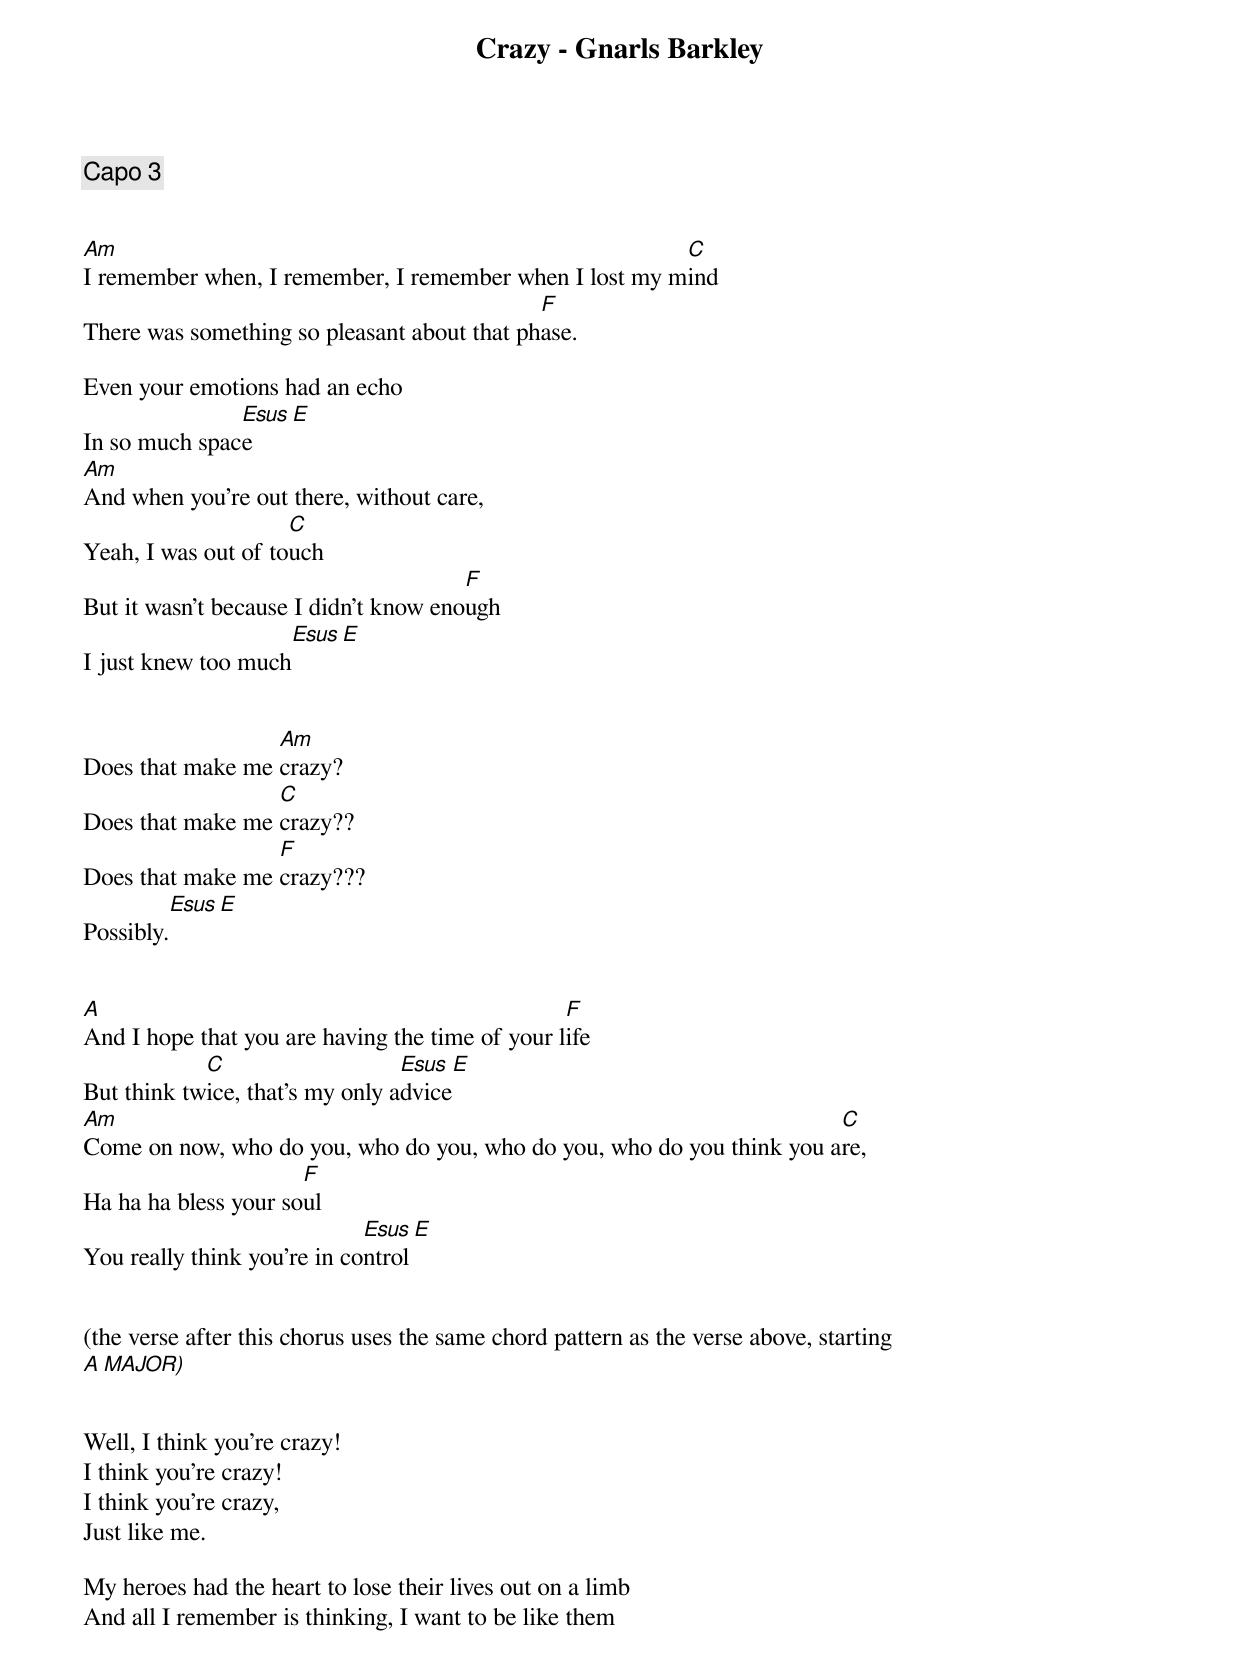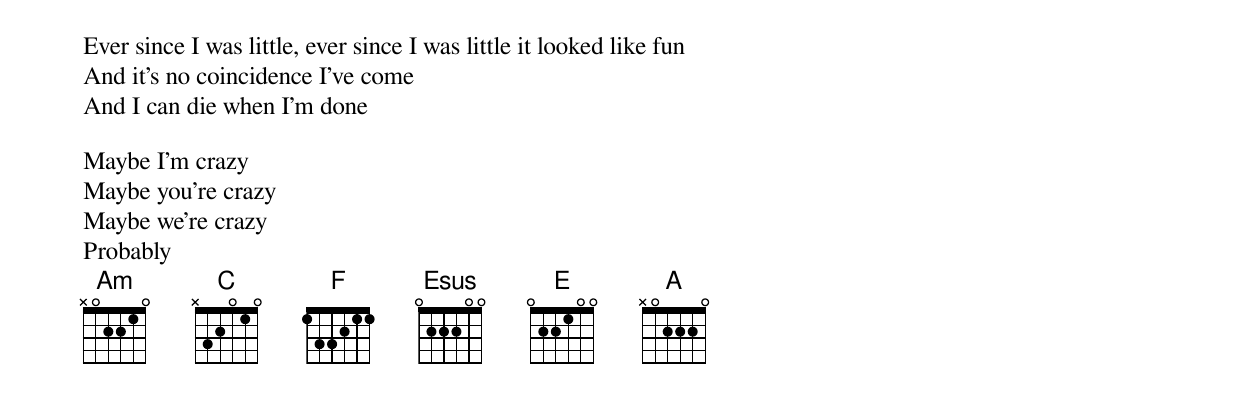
Crazy - Gnarls Barkley

Capo 3


Am                                                      C
I remember when, I remember, I remember when I lost my mind
                                             F
There was something so pleasant about that phase.

Even your emotions had an echo
               Esus   E
In so much space
Am
And when you're out there, without care,
                     C
Yeah, I was out of touch
                                       F
But it wasn't because I didn't know enough
                       Esus  E
I just knew too much


                  Am
Does that make me crazy?
                  C
Does that make me crazy??
                  F
Does that make me crazy???
                  Esus     E
Possibly.


A                                                F
And I hope that you are having the time of your life
            C                    Esus   E
But think twice, that's my only advice
Am                                                                     C
Come on now, who do you, who do you, who do you, who do you think you are,
                      F
Ha ha ha bless your soul
                             Esus       E
You really think you're in control


(the verse after this chorus uses the same chord pattern as the verse above, starting
A MAJOR)


Well, I think you're crazy!
I think you're crazy!
I think you're crazy,
Just like me.

My heroes had the heart to lose their lives out on a limb
And all I remember is thinking, I want to be like them
Ever since I was little, ever since I was little it looked like fun
And it's no coincidence I've come
And I can die when I'm done

Maybe I'm crazy
Maybe you're crazy
Maybe we're crazy
Probably
